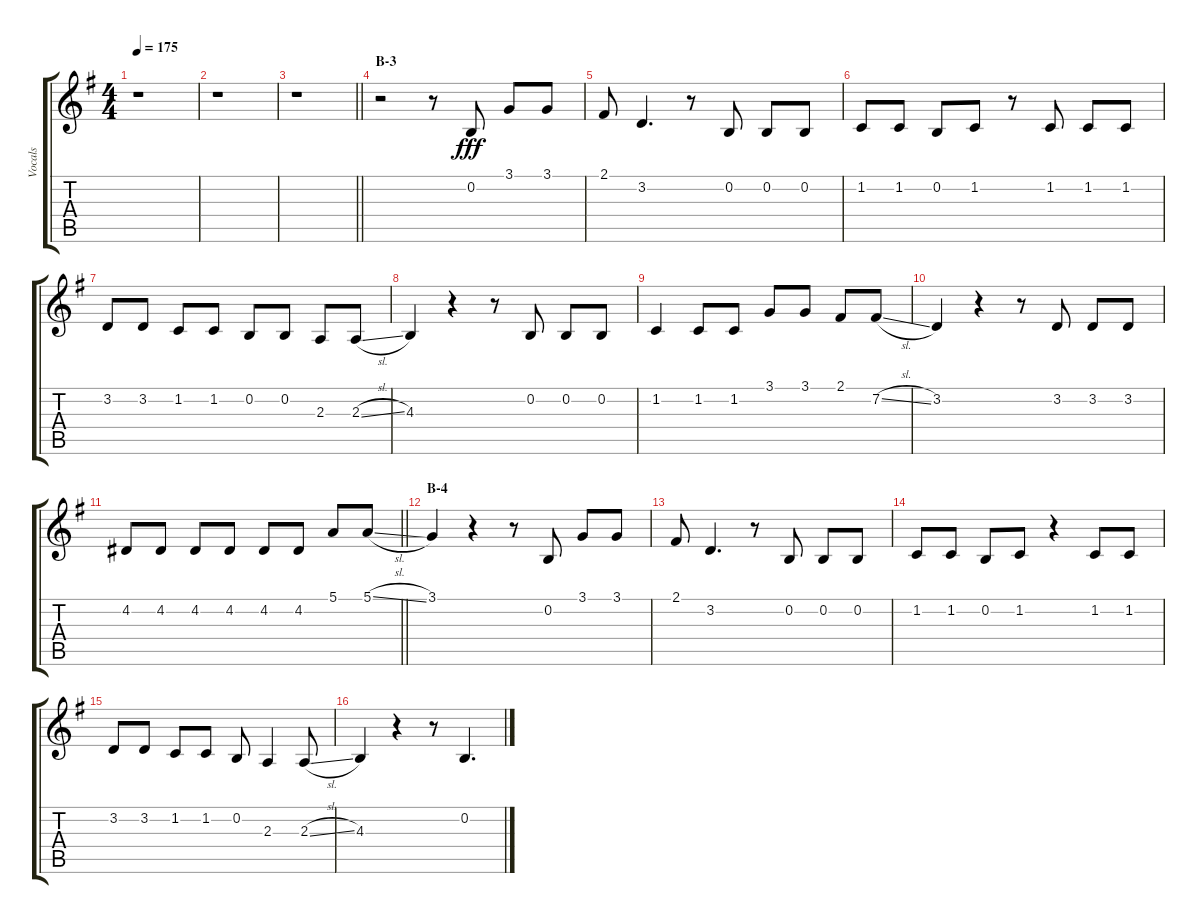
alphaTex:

\track ("Vocals" "Vocals") {instrument voiceoohs}
\staff {score tabs}
\tuning (E4 B3 G3 D3 A2 E2) {hide}
\ts (4 4)
\tempo 175
\clef g2
\ks g
r.1{dy f} |
r.1 |
\barLineRight lightlight
r.1 |
\section ("" "B-3")
r.2 r.8 0.2.8{dy fff} 3.1.8 3.1.8 |
2.1.8 3.2.4{d} r.8 0.2.8 0.2.8 0.2.8 |
1.2.8 1.2.8 0.2.8 1.2.8 r.8 1.2.8 1.2.8 1.2.8 |
3.2.8 3.2.8 1.2.8 1.2.8 0.2.8 0.2.8 2.3.8 2.3{sl}.8 |
4.3.4 r.4 r.8 0.2.8 0.2.8 0.2.8 |
1.2.4 1.2.8 1.2.8 3.1.8 3.1.8 2.1.8 7.2{sl}.8 |
3.2.4 r.4 r.8 3.2.8 3.2.8 3.2.8 |
\barLineRight lightlight
4.2.8 4.2.8 4.2.8 4.2.8 4.2.8 4.2.8 5.1.8 5.1{sl}.8 |
\section ("" "B-4")
3.1.4 r.4 r.8 0.2.8 3.1.8 3.1.8 |
2.1.8 3.2.4{d} r.8 0.2.8 0.2.8 0.2.8 |
1.2.8 1.2.8 0.2.8 1.2.8 r.4 1.2.8 1.2.8 |
3.2.8 3.2.8 1.2.8 1.2.8 0.2.8 2.3.4 2.3{sl}.8 |
4.3.4 r.4 r.8 0.2.4{d}
